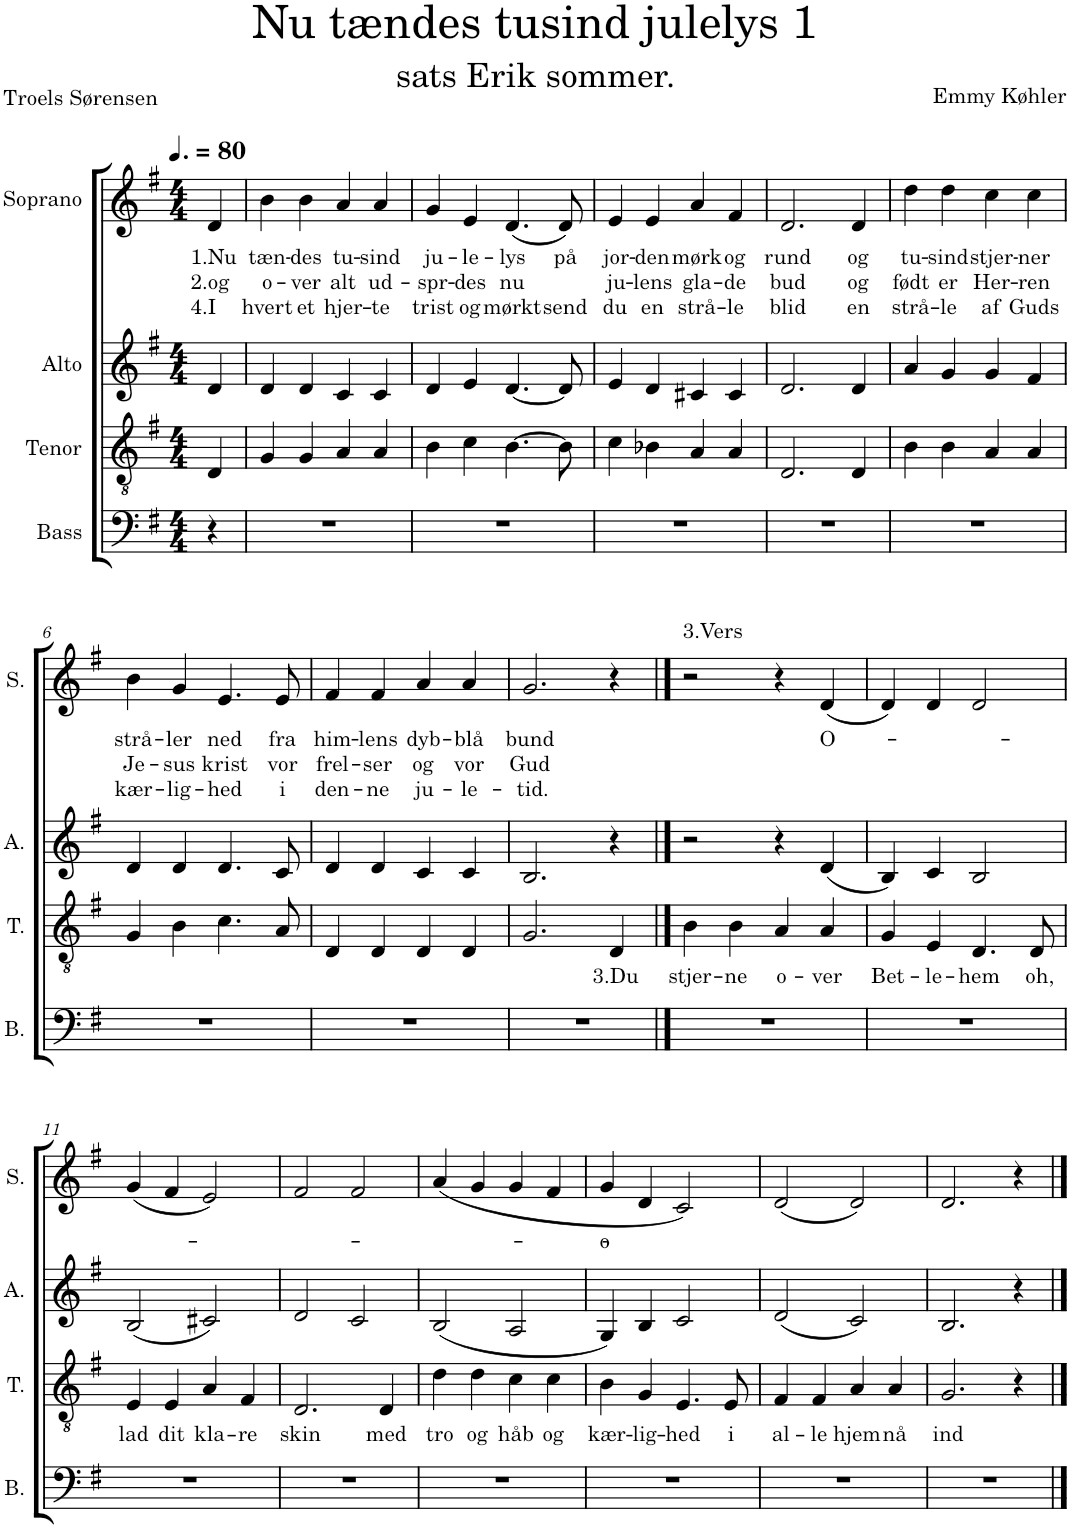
**kern	**kern	**text	**kern	**kern	**text	**text	**text
*part4	*part3	*part3	*part2	*part1	*part1	*part1	*part1
*staff4	*staff3	*staff3	*staff2	*staff1	*staff1	*staff1	*staff1
*I"Bass	*I"Tenor	*	*I"Alto	*I"Soprano	*	*	*
*I'B.	*I'T.	*	*I'A.	*I'S.	*	*	*
*clefF4	*clefGv2	*	*clefG2	*clefG2	*	*	*
*k[f#]	*k[f#]	*	*k[f#]	*k[f#]	*	*	*
*M4/4	*M4/4	*	*M4/4	*M4/4	*	*	*
*MM120	*MM120	*	*MM120	*MM120	*	*	*
=	=	=	=	=	=	=	=
!	!	!	!	!	!LO:LY:b	!LO:LY:b	!LO:LY:b
4r	4D/	.	4d/	4d/	1.Nu	2.og	4.I
=1	=1	=1	=1	=1	=1	=1	=1
!	!	!	!	!	!LO:LY:b	!LO:LY:b	!LO:LY:b
1r	4G/	.	4d/	4b\	tæn-	o-	hvert
!	!	!	!	!	!LO:LY:b	!LO:LY:b	!LO:LY:b
.	4G/	.	4d/	4b\	-des	-ver	et
!	!	!	!	!	!LO:LY:b	!LO:LY:b	!LO:LY:b
.	4A/	.	4c/	4a/	tu-	alt	hjer-
!	!	!	!	!	!LO:LY:b	!LO:LY:b	!LO:LY:b
.	4A/	.	4c/	4a/	-sind	ud-	-te
=2	=2	=2	=2	=2	=2	=2	=2
!	!	!	!	!	!LO:LY:b	!LO:LY:b	!LO:LY:b
1r	4B\	.	4d/	4g/	ju-	-spr-	trist
!	!	!	!	!	!LO:LY:b	!LO:LY:b	!LO:LY:b
.	4c\	.	4e/	4e/	-le-	-des	og
!	!	!	!	!	!LO:LY:b	!LO:LY:b	!LO:LY:b
.	[4.B\	.	[4.d/	(4.d/	-lys	nu	mørkt
!	!	!	!	!	!LO:LY:b	!	!LO:LY:b
.	8B\]	.	8d/]	8d/)	på	.	send
=3	=3	=3	=3	=3	=3	=3	=3
!	!	!	!	!	!LO:LY:b	!LO:LY:b	!LO:LY:b
1r	4c\	.	4e/	4e/	jor-	ju-	du
!	!	!	!	!	!LO:LY:b	!LO:LY:b	!LO:LY:b
.	4B-X\	.	4d/	4e/	-den	-lens	en
!	!	!	!	!	!LO:LY:b	!LO:LY:b	!LO:LY:b
.	4A/	.	4c#X/	4a/	mørk	gla-	strå-
!	!	!	!	!	!LO:LY:b	!LO:LY:b	!LO:LY:b
.	4A/	.	4c#/	4f#/	og	-de	-le
=4	=4	=4	=4	=4	=4	=4	=4
!	!	!	!	!	!LO:LY:b	!LO:LY:b	!LO:LY:b
1r	2.D/	.	2.d/	2.d/	rund	bud	blid
!	!	!	!	!	!LO:LY:b	!LO:LY:b	!LO:LY:b
.	4D/	.	4d/	4d/	og	og	en
=5	=5	=5	=5	=5	=5	=5	=5
!	!	!	!	!	!LO:LY:b	!LO:LY:b	!LO:LY:b
1r	4B\	.	4a/	4dd\	tu-	født	strå-
!	!	!	!	!	!LO:LY:b	!LO:LY:b	!LO:LY:b
.	4B\	.	4g/	4dd\	-sind	er	-le
!	!	!	!	!	!LO:LY:b	!LO:LY:b	!LO:LY:b
.	4A/	.	4g/	4cc\	stjer-	Her-	af
!	!	!	!	!	!LO:LY:b	!LO:LY:b	!LO:LY:b
.	4A/	.	4f#/	4cc\	-ner	-ren	Guds
!!LO:LB:g=z
=6	=6	=6	=6	=6	=6	=6	=6
!	!	!	!	!	!LO:LY:b	!LO:LY:b	!LO:LY:b
1r	4G/	.	4d/	4b\	strå-	Je-	kær-
!	!	!	!	!	!LO:LY:b	!LO:LY:b	!LO:LY:b
.	4B\	.	4d/	4g/	-ler	-sus	-lig-
!	!	!	!	!	!LO:LY:b	!LO:LY:b	!LO:LY:b
.	4.c\	.	4.d/	4.e/	ned	krist	-hed
!	!	!	!	!	!LO:LY:b	!LO:LY:b	!LO:LY:b
.	8A/	.	8c/	8e/	fra	vor	i
=7	=7	=7	=7	=7	=7	=7	=7
!	!	!	!	!	!LO:LY:b	!LO:LY:b	!LO:LY:b
1r	4D/	.	4d/	4f#/	him-	frel-	den-
!	!	!	!	!	!LO:LY:b	!LO:LY:b	!LO:LY:b
.	4D/	.	4d/	4f#/	-lens	-ser	-ne
!	!	!	!	!	!LO:LY:b	!LO:LY:b	!LO:LY:b
.	4D/	.	4c/	4a/	dyb-	og	ju-
!	!	!	!	!	!LO:LY:b	!LO:LY:b	!LO:LY:b
.	4D/	.	4c/	4a/	-blå	vor	-le-
=8	=8	=8	=8	=8	=8	=8	=8
!	!	!	!	!	!LO:LY:b	!LO:LY:b	!LO:LY:b
1r	2.G/	.	2.B/	2.g/	bund	Gud	-tid.
!	!	!LO:LY:b	!	!	!	!	!
.	4D/	3.Du	4r	4r	.	.	.
==9	==9	==9	==9	==9	==9	==9	==9
!	!	!	!	!LO:TX:a:t=3.Vers	!	!	!
!	!	!LO:LY:b	!	!	!	!	!
1r	4B\	stjer-	2r	2r	.	.	.
!	!	!LO:LY:b	!	!	!	!	!
.	4B\	-ne	.	.	.	.	.
!	!	!LO:LY:b	!	!	!	!	!
.	4A/	o-	4r	4r	.	.	.
!	!	!LO:LY:b	!	!	!LO:LY:b	!	!
.	4A/	-ver	(4d/	(4d/	O-	.	.
=10	=10	=10	=10	=10	=10	=10	=10
!	!	!LO:LY:b	!	!	!	!	!
1r	4G/	Bet-	4B/)	4d/)	.	.	.
!	!	!LO:LY:b	!	!	!	!	!
.	4E/	-le-	4c/	4d/	.	.	.
!	!	!LO:LY:b	!	!	!	!	!
.	4.D/	-hem	2B/	2d/	.	.	.
!	!	!LO:LY:b	!	!	!	!	!
.	8D/	oh,	.	.	.	.	.
!!LO:LB:g=z
=11	=11	=11	=11	=11	=11	=11	=11
!	!	!LO:LY:b	!	!	!	!	!
1r	4E/	lad	(2B/	(4g/	.	.	.
!	!	!LO:LY:b	!	!	!	!	!
.	4E/	dit	.	4f#/	.	.	.
!	!	!LO:LY:b	!	!	!	!	!
.	4A/	kla-	2c#X/)	2e/)	.	.	.
!	!	!LO:LY:b	!	!	!	!	!
.	4F#/	-re	.	.	.	.	.
=12	=12	=12	=12	=12	=12	=12	=12
!	!	!LO:LY:b	!	!	!	!	!
1r	2.D/	skin	2d/	2f#/	.	.	.
.	.	.	2c/	2f#/	.	.	.
!	!	!LO:LY:b	!	!	!	!	!
.	4D/	med	.	.	.	.	.
=13	=13	=13	=13	=13	=13	=13	=13
!	!	!LO:LY:b	!	!	!	!	!
1r	4d\	tro	(2B/	(4a/	.	.	.
!	!	!LO:LY:b	!	!	!	!	!
.	4d\	og	.	4g/	.	.	.
!	!	!LO:LY:b	!	!	!	!	!
.	4c\	håb	2A/	4g/	.	.	.
!	!	!LO:LY:b	!	!	!	!	!
.	4c\	og	.	4f#/	.	.	.
=14	=14	=14	=14	=14	=14	=14	=14
!	!	!LO:LY:b	!	!	!LO:LY:b	!	!
1r	4B\	kær-	4G/)	4g/	o-	.	.
!	!	!LO:LY:b	!	!	!	!	!
.	4G/	-lig-	4B/	4d/	.	.	.
!	!	!LO:LY:b	!	!	!	!	!
.	4.E/	-hed	2c/	2c/)	.	.	.
!	!	!LO:LY:b	!	!	!	!	!
.	8E/	i	.	.	.	.	.
=15	=15	=15	=15	=15	=15	=15	=15
!	!	!LO:LY:b	!	!	!	!	!
1r	4F#/	al-	(2d/	(2d/	.	.	.
!	!	!LO:LY:b	!	!	!	!	!
.	4F#/	-le	.	.	.	.	.
!	!	!LO:LY:b	!	!	!	!	!
.	4A/	hjem	2c/)	2d/)	.	.	.
!	!	!LO:LY:b	!	!	!	!	!
.	4A/	nå	.	.	.	.	.
=16	=16	=16	=16	=16	=16	=16	=16
!	!	!LO:LY:b	!	!	!	!	!
1r	2.G/	ind	2.B/	2.d/	.	.	.
.	4r	.	4r	4r	.	.	.
==	==	==	==	==	==	==	==
*-	*-	*-	*-	*-	*-	*-	*-
